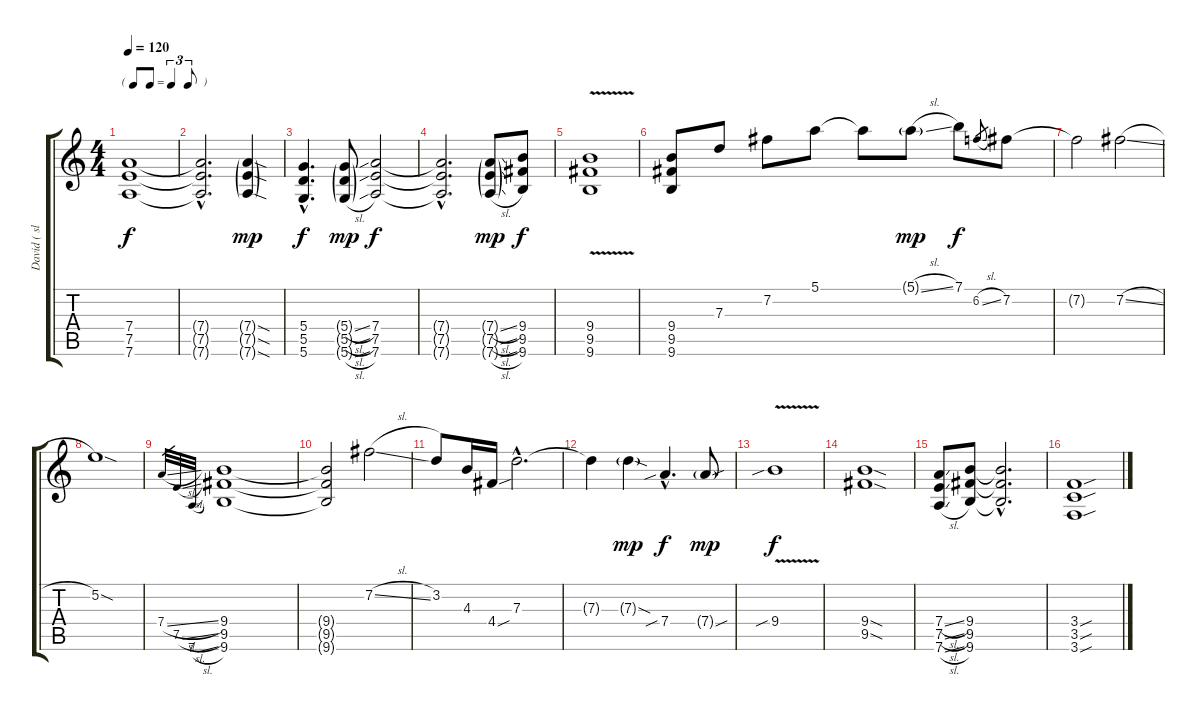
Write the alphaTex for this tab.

\track ("David ( slide)" "David ( sl") {instrument distortionguitar}
\staff {score tabs}
\tuning (E4 B3 G3 D3 A2 D2) {hide}
\ts (4 4)
\tf triplet8th
\tempo 120
\clef g2
\ks c
(7.4 7.5 7.6).1{dy f instrument distortionguitar} |
(7.4{hac t} 7.5{hac t} 7.6{hac t}).2{d} (7.4{sod g} 7.5{sod g} 7.6{sod g}).4{dy mp} |
(5.4{hac} 5.5{hac} 5.6{hac}).4{d dy f} (5.4{sl g} 5.5{sl g} 5.6{sl g}).8{dy mp} (7.4 7.5 7.6).2{dy f} |
(7.4{hac t} 7.5{hac t} 7.6{hac t}).2{d} (7.4{sl g} 7.5{sl g} 7.6{sl g}).8{dy mp} (9.4 9.5 9.6).8{dy f} |
(9.4{v} 9.5{v} 9.6{v}).1 |
(9.4 9.5 9.6).8 7.3.8 7.2.8 5.1.8 5.1{t}.8 5.1{sl g}.8{dy mp} 7.1.8{dy f} 6.2{sl}.8{gr} 7.2.8 |
7.2{t}.2 7.2{sl}.2 |
5.2{sod}.1 |
7.4{sl}.32{gr} 7.5{sl}.32{gr} 7.6{sl}.32{gr} (9.4 9.5 9.6).1 |
(9.4{t} 9.5{t} 9.6{t}).2 7.2{sl}.2 |
3.2.8 4.3.16 4.4{sou}.16 7.3{hac}.2{d} |
7.3{t}.4 7.3{sod g}.4{dy mp} 7.4{sib hac}.4{d dy f} 7.4{sou g}.8{dy mp} |
9.4{v sib}.1{dy f} |
(9.4{sod} 9.5{sod}).1 |
(7.4{sl} 7.5{sl} 7.6{sl}).8 (9.4 9.5 9.6).8 (9.4{hac t} 9.5{hac t} 9.6{hac t}).2{d} |
(3.4{sou} 3.5{sou} 3.6{sou}).1
